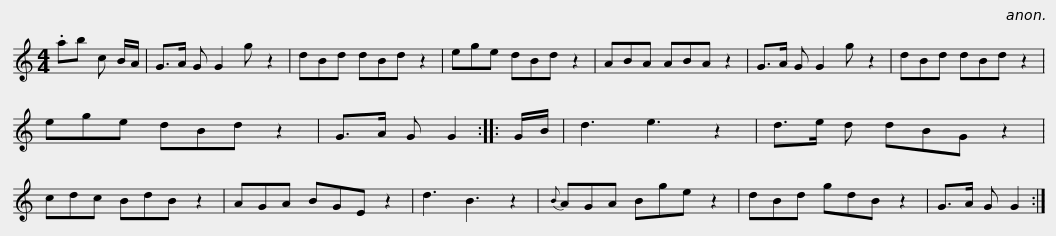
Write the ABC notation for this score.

X:1
L:1/8
M:4/4
I:linebreak $
K:C
V:1 treble
V:1
 .ab c B/A/ | G>A G G2 g z2 | dBd dBd z2 | ege dBd z2 | ABA ABA z2 | %5
 G>A G G2 g z2 |$ dBd dBd z2 | ege dBd z2 | G>A G G2 :: G/B/ | %10
 d3 e3 z2 | d>e d dBG z2 | cdc BdB z2 |$ AGA BGE z2 | d3 B3 z2 | %15
{B} AGA Bge z2 | dBd gdB z2 | G>A G G2 :| %18
